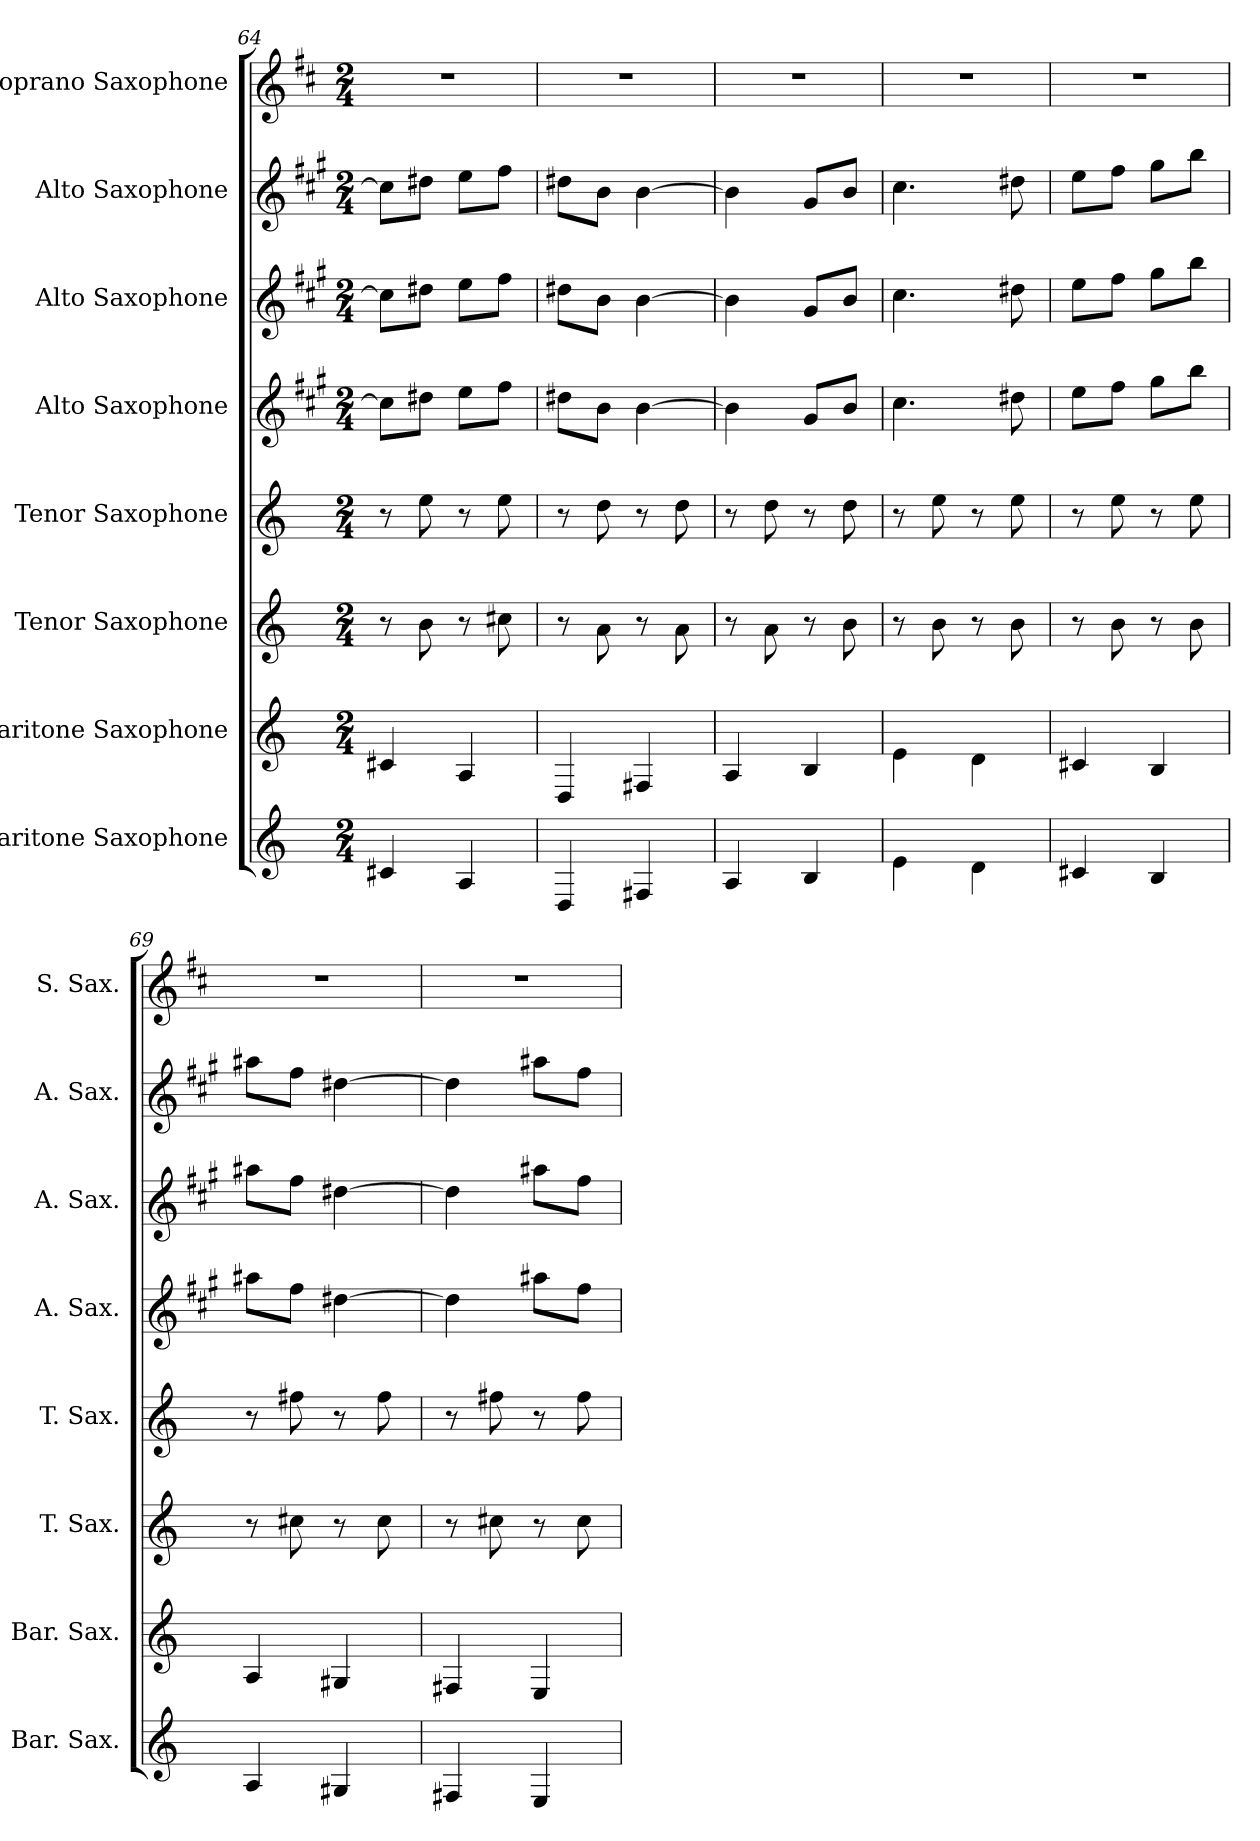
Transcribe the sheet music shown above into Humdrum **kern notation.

**kern	**kern	**kern	**kern	**kern	**kern	**kern	**kern
*part8	*part7	*part6	*part5	*part4	*part3	*part2	*part1
*staff8	*staff7	*staff6	*staff5	*staff4	*staff3	*staff2	*staff1
*I"Baritone Saxophone	*I"Baritone Saxophone	*I"Tenor Saxophone	*I"Tenor Saxophone	*I"Alto Saxophone	*I"Alto Saxophone	*I"Alto Saxophone	*I"Soprano Saxophone
*I'Bar. Sax.	*I'Bar. Sax.	*I'T. Sax.	*I'T. Sax.	*I'A. Sax.	*I'A. Sax.	*I'A. Sax.	*I'S. Sax.
*clefG2	*clefG2	*clefG2	*clefG2	*clefG2	*clefG2	*clefG2	*clefG2
*ITrd12c21	*ITrd12c21	*ITrd8c14	*ITrd8c14	*ITrd5c9	*ITrd5c9	*ITrd5c9	*ITrd1c2
*k[]	*k[]	*k[]	*k[]	*k[]	*k[]	*k[]	*k[]
*M2/4	*M2/4	*M2/4	*M2/4	*M2/4	*M2/4	*M2/4	*M2/4
*MM90	*MM90	*MM90	*MM90	*MM90	*MM90	*MM90	*MM90
=64	=64	=64	=64	=64	=64	=64	=64
4C#X/	4C#X/	8r	8r	8e\L]	8e\L]	8e\L]	2r
.	.	8B\	8e\	8f#X\J	8f#X\J	8f#X\J	.
4AA/	4AA/	8r	8r	8g\L	8g\L	8g\L	.
.	.	8c#X\	8e\	8a\J	8a\J	8a\J	.
!!LO:PB:g=z
=65	=65	=65	=65	=65	=65	=65	=65
4DD/	4DD/	8r	8r	8f#X\L	8f#X\L	8f#X\L	2r
.	.	8A\	8d\	8d\J	8d\J	8d\J	.
4FF#X/	4FF#X/	8r	8r	[4d\	[4d\	[4d\	.
.	.	8A\	8d\	.	.	.	.
=66	=66	=66	=66	=66	=66	=66	=66
4AA/	4AA/	8r	8r	4d\]	4d\]	4d\]	2r
.	.	8A\	8d\	.	.	.	.
4BB/	4BB/	8r	8r	8B/L	8B/L	8B/L	.
.	.	8B\	8d\	8d/J	8d/J	8d/J	.
=67	=67	=67	=67	=67	=67	=67	=67
4E\	4E\	8r	8r	4.e\	4.e\	4.e\	2r
.	.	8B\	8e\	.	.	.	.
4D\	4D\	8r	8r	.	.	.	.
.	.	8B\	8e\	8f#X\	8f#X\	8f#X\	.
=68	=68	=68	=68	=68	=68	=68	=68
4C#X/	4C#X/	8r	8r	8g\L	8g\L	8g\L	2r
.	.	8B\	8e\	8a\J	8a\J	8a\J	.
4BB/	4BB/	8r	8r	8b\L	8b\L	8b\L	.
.	.	8B\	8e\	8dd\J	8dd\J	8dd\J	.
=69	=69	=69	=69	=69	=69	=69	=69
4AA/	4AA/	8r	8r	8cc#X\L	8cc#X\L	8cc#X\L	2r
.	.	8c#X\	8f#X\	8a\J	8a\J	8a\J	.
4GG#X/	4GG#X/	8r	8r	[4f#X\	[4f#X\	[4f#X\	.
.	.	8c#\	8f#\	.	.	.	.
=70	=70	=70	=70	=70	=70	=70	=70
4FF#X/	4FF#X/	8r	8r	4f#\]	4f#\]	4f#\]	2r
.	.	8c#X\	8f#X\	.	.	.	.
4EE/	4EE/	8r	8r	8cc#X\L	8cc#X\L	8cc#X\L	.
.	.	8c#\	8f#\	8a\J	8a\J	8a\J	.
=	=	=	=	=	=	=	=
*-	*-	*-	*-	*-	*-	*-	*-
